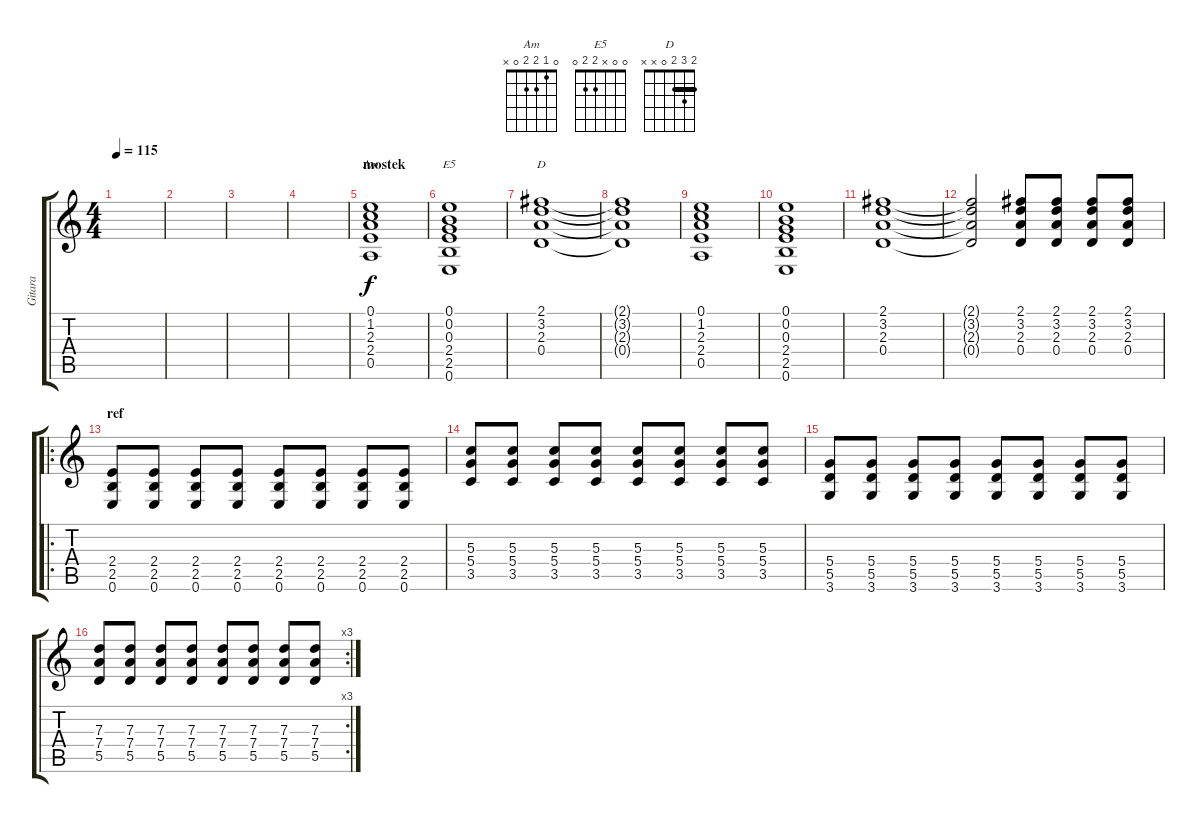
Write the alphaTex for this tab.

\track ("Gitara" "Gitara") {instrument overdrivenguitar}
\staff {score tabs}
\tuning (E4 B3 G3 D3 A2 E2) {hide}
\chord ("Am" 0 1 2 2 0 x)
\chord ("E5" 0 0 x 2 2 0)
\chord ("D" 2 3 2 0 x x) {barre 2}
\ts (4 4)
\tempo 115
\clef g2
\ks c
|
|
|
|
\section ("" "mostek")
(0.1 1.2 2.3 2.4 0.5).1{ch "Am"} |
(0.1 0.2 0.3 2.4 2.5 0.6).1{ch "E5"} |
(2.1 3.2 2.3 0.4).1{ch "D"} |
(2.1{t} 3.2{t} 2.3{t} 0.4{t}).1 |
(0.1 1.2 2.3 2.4 0.5).1 |
(0.1 0.2 0.3 2.4 2.5 0.6).1 |
(2.1 3.2 2.3 0.4).1 |
(2.1{t} 3.2{t} 2.3{t} 0.4{t}).2 (2.1 3.2 2.3 0.4).8 (2.1 3.2 2.3 0.4).8 (2.1 3.2 2.3 0.4).8 (2.1 3.2 2.3 0.4).8 |
\ro
\section ("" "ref")
(2.4 2.5 0.6).8 (2.4 2.5 0.6).8 (2.4 2.5 0.6).8 (2.4 2.5 0.6).8 (2.4 2.5 0.6).8 (2.4 2.5 0.6).8 (2.4 2.5 0.6).8 (2.4 2.5 0.6).8 |
(5.3 5.4 3.5).8 (5.3 5.4 3.5).8 (5.3 5.4 3.5).8 (5.3 5.4 3.5).8 (5.3 5.4 3.5).8 (5.3 5.4 3.5).8 (5.3 5.4 3.5).8 (5.3 5.4 3.5).8 |
(5.4 5.5 3.6).8 (5.4 5.5 3.6).8 (5.4 5.5 3.6).8 (5.4 5.5 3.6).8 (5.4 5.5 3.6).8 (5.4 5.5 3.6).8 (5.4 5.5 3.6).8 (5.4 5.5 3.6).8 |
\rc 3
(7.3 7.4 5.5).8 (7.3 7.4 5.5).8 (7.3 7.4 5.5).8 (7.3 7.4 5.5).8 (7.3 7.4 5.5).8 (7.3 7.4 5.5).8 (7.3 7.4 5.5).8 (7.3 7.4 5.5).8
